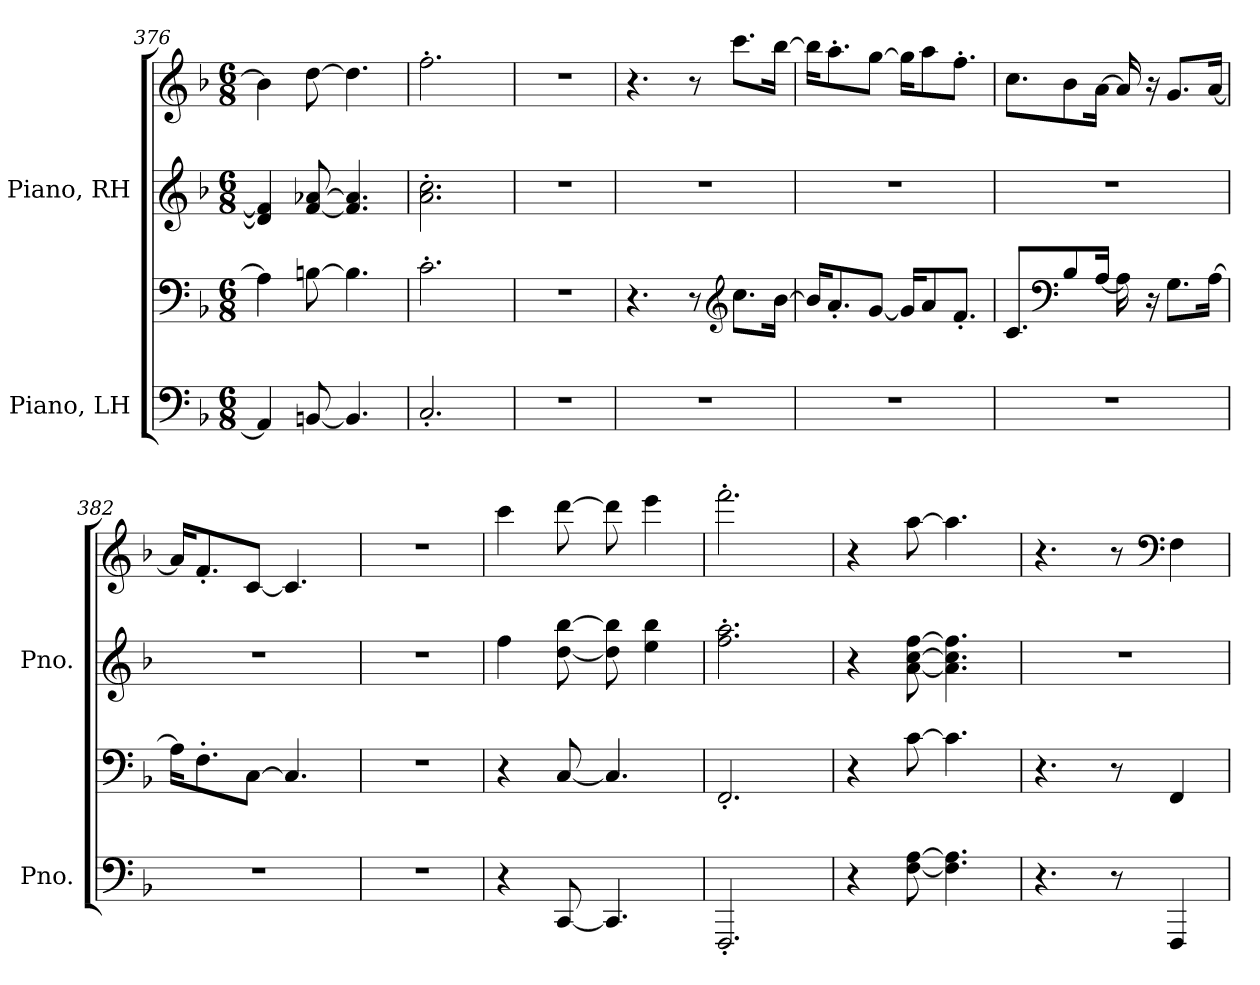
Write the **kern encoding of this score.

**kern	**kern	**kern	**kern
*part2	*part2	*part1	*part1
*staff4	*staff3	*staff2	*staff1
*I"Piano, LH	*	*I"Piano, RH	*
*I'Pno.	*	*I'Pno.	*
*clefF4	*clefF4	*clefG2	*clefG2
*k[b-]	*k[b-]	*k[b-]	*k[b-]
*M6/8	*M6/8	*M6/8	*M6/8
=376	=376	=376	=376
4AA-/]	4A-\]	4d/] 4f/]	4b\]
[8BBn/	[8Bn\	[8f/ [8a-X/	[8dd\
4.BB/]	4.B\]	4.f/] 4.a-/]	4.dd\]
=377	=377	=377	=377
2.C'/	2.c'\	2.a\' 2.cc\'	2.ff'\
=378	=378	=378	=378
2.r	2.r	2.r	2.r
=379	=379	=379	=379
2.r	4.r	2.r	4.r
.	8r	.	8r
*	*clefG2	*	*
.	8.cc\L	.	8.ccc\L
.	[16b-\Jk	.	[16bb-\Jk
=380	=380	=380	=380
2.r	16b-/KL]	2.r	16bb-\KL]
.	8.a'/	.	8.aa'\
.	[8g/J	.	[8gg\J
.	16g/KL]	.	16gg\KL]
.	8a/	.	8aa\
.	8.f'/J	.	8.ff'\J
!!LO:PB:g=z
=381	=381	=381	=381
2.r	8.c/L	2.r	8.cc\L
*	*clefF4	*	*
.	8B-/	.	8b-\
.	[16A/Jk	.	[16a\Jk
.	16A\]	.	16a/]
.	16r	.	16r
.	8.G\L	.	8.g/L
.	[16A\Jk	.	[16a/Jk
=382	=382	=382	=382
2.r	16A\KL]	2.r	16a/KL]
.	8.F'\	.	8.f'/
.	[8C\J	.	[8c/J
.	4.C/]	.	4.c/]
=383	=383	=383	=383
2.r	2.r	2.r	2.r
=384	=384	=384	=384
4r	4r	4ff\	4ccc\
[8CC/	[8C/	[8dd\ [8bb-\	[8ddd\
4.CC/]	4.C/]	8dd\] 8bb-\]	8ddd\]
.	.	4ee\ 4bb-\	4eee\
=385	=385	=385	=385
2.FFF'/	2.FF'/	2.ff\' 2.aa\'	2.fff'\
=386	=386	=386	=386
4r	4r	4r	4r
[8F\ [8A\	[8c\	[8a\ [8cc\ [8ff\	[8aa\
4.F\] 4.A\]	4.c\]	4.a\] 4.cc\] 4.ff\]	4.aa\]
=387	=387	=387	=387
4.r	4.r	2.r	4.r
8r	8r	.	8r
*	*	*	*clefF4
4FFF/	4FF/	.	4F\
=	=	=	=
*-	*-	*-	*-
